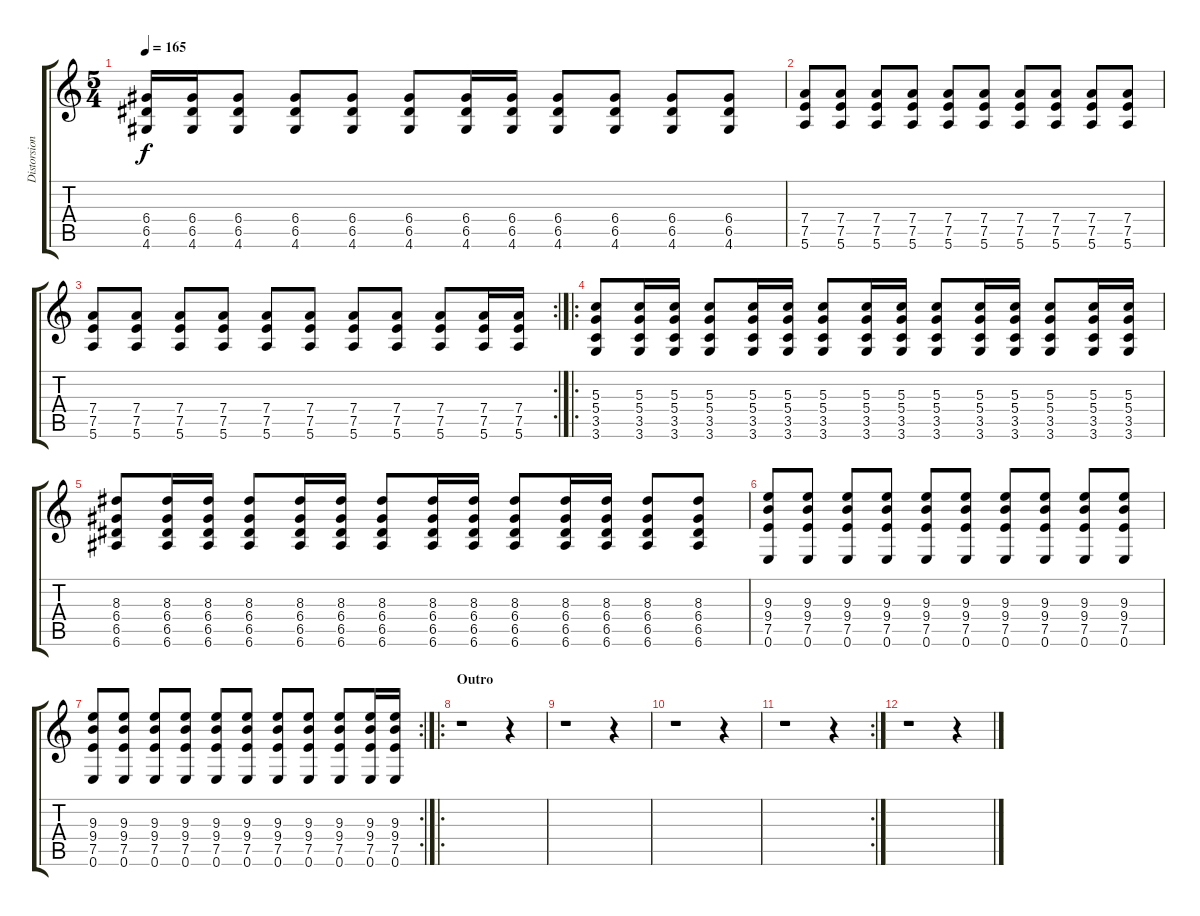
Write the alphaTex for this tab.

\track ("Distorsion Guitar" "Distorsion") {instrument distortionguitar}
\staff {score tabs}
\tuning (E4 B3 G3 D3 A2 E2) {hide}
\ts (5 4)
\tempo 165
\clef g2
\ks c
(6.4 6.5 4.6).16{dy f} (6.4 6.5 4.6).16 (6.4 6.5 4.6).8 (6.4 6.5 4.6).8 (6.4 6.5 4.6).8 (6.4 6.5 4.6).8 (6.4 6.5 4.6).16 (6.4 6.5 4.6).16 (6.4 6.5 4.6).8 (6.4 6.5 4.6).8 (6.4 6.5 4.6).8 (6.4 6.5 4.6).8 |
(7.4 7.5 5.6).8 (7.4 7.5 5.6).8 (7.4 7.5 5.6).8 (7.4 7.5 5.6).8 (7.4 7.5 5.6).8 (7.4 7.5 5.6).8 (7.4 7.5 5.6).8 (7.4 7.5 5.6).8 (7.4 7.5 5.6).8 (7.4 7.5 5.6).8 |
\rc 2
(7.4 7.5 5.6).8 (7.4 7.5 5.6).8 (7.4 7.5 5.6).8 (7.4 7.5 5.6).8 (7.4 7.5 5.6).8 (7.4 7.5 5.6).8 (7.4 7.5 5.6).8 (7.4 7.5 5.6).8 (7.4 7.5 5.6).8 (7.4 7.5 5.6).16 (7.4 7.5 5.6).16 |
\ro
(5.3 5.4 3.5 3.6).8 (5.3 5.4 3.5 3.6).16 (5.3 5.4 3.5 3.6).16 (5.3 5.4 3.5 3.6).8 (5.3 5.4 3.5 3.6).16 (5.3 5.4 3.5 3.6).16 (5.3 5.4 3.5 3.6).8 (5.3 5.4 3.5 3.6).16 (5.3 5.4 3.5 3.6).16 (5.3 5.4 3.5 3.6).8 (5.3 5.4 3.5 3.6).16 (5.3 5.4 3.5 3.6).16 (5.3 5.4 3.5 3.6).8 (5.3 5.4 3.5 3.6).16 (5.3 5.4 3.5 3.6).16 |
(8.3 6.4 6.5 6.6).8 (8.3 6.4 6.5 6.6).16 (8.3 6.4 6.5 6.6).16 (8.3 6.4 6.5 6.6).8 (8.3 6.4 6.5 6.6).16 (8.3 6.4 6.5 6.6).16 (8.3 6.4 6.5 6.6).8 (8.3 6.4 6.5 6.6).16 (8.3 6.4 6.5 6.6).16 (8.3 6.4 6.5 6.6).8 (8.3 6.4 6.5 6.6).16 (8.3 6.4 6.5 6.6).16 (8.3 6.4 6.5 6.6).8 (8.3 6.4 6.5 6.6).8 |
(9.3 9.4 7.5 0.6).8 (9.3 9.4 7.5 0.6).8 (9.3 9.4 7.5 0.6).8 (9.3 9.4 7.5 0.6).8 (9.3 9.4 7.5 0.6).8 (9.3 9.4 7.5 0.6).8 (9.3 9.4 7.5 0.6).8 (9.3 9.4 7.5 0.6).8 (9.3 9.4 7.5 0.6).8 (9.3 9.4 7.5 0.6).8 |
\rc 2
(9.3 9.4 7.5 0.6).8 (9.3 9.4 7.5 0.6).8 (9.3 9.4 7.5 0.6).8 (9.3 9.4 7.5 0.6).8 (9.3 9.4 7.5 0.6).8 (9.3 9.4 7.5 0.6).8 (9.3 9.4 7.5 0.6).8 (9.3 9.4 7.5 0.6).8 (9.3 9.4 7.5 0.6).8 (9.3 9.4 7.5 0.6).16 (9.3 9.4 7.5 0.6).16 |
\ro
\section ("" "Outro")
r.1 r.4 |
r.1 r.4 |
r.1 r.4 |
\rc 2
r.1 r.4 |
r.1 r.4
